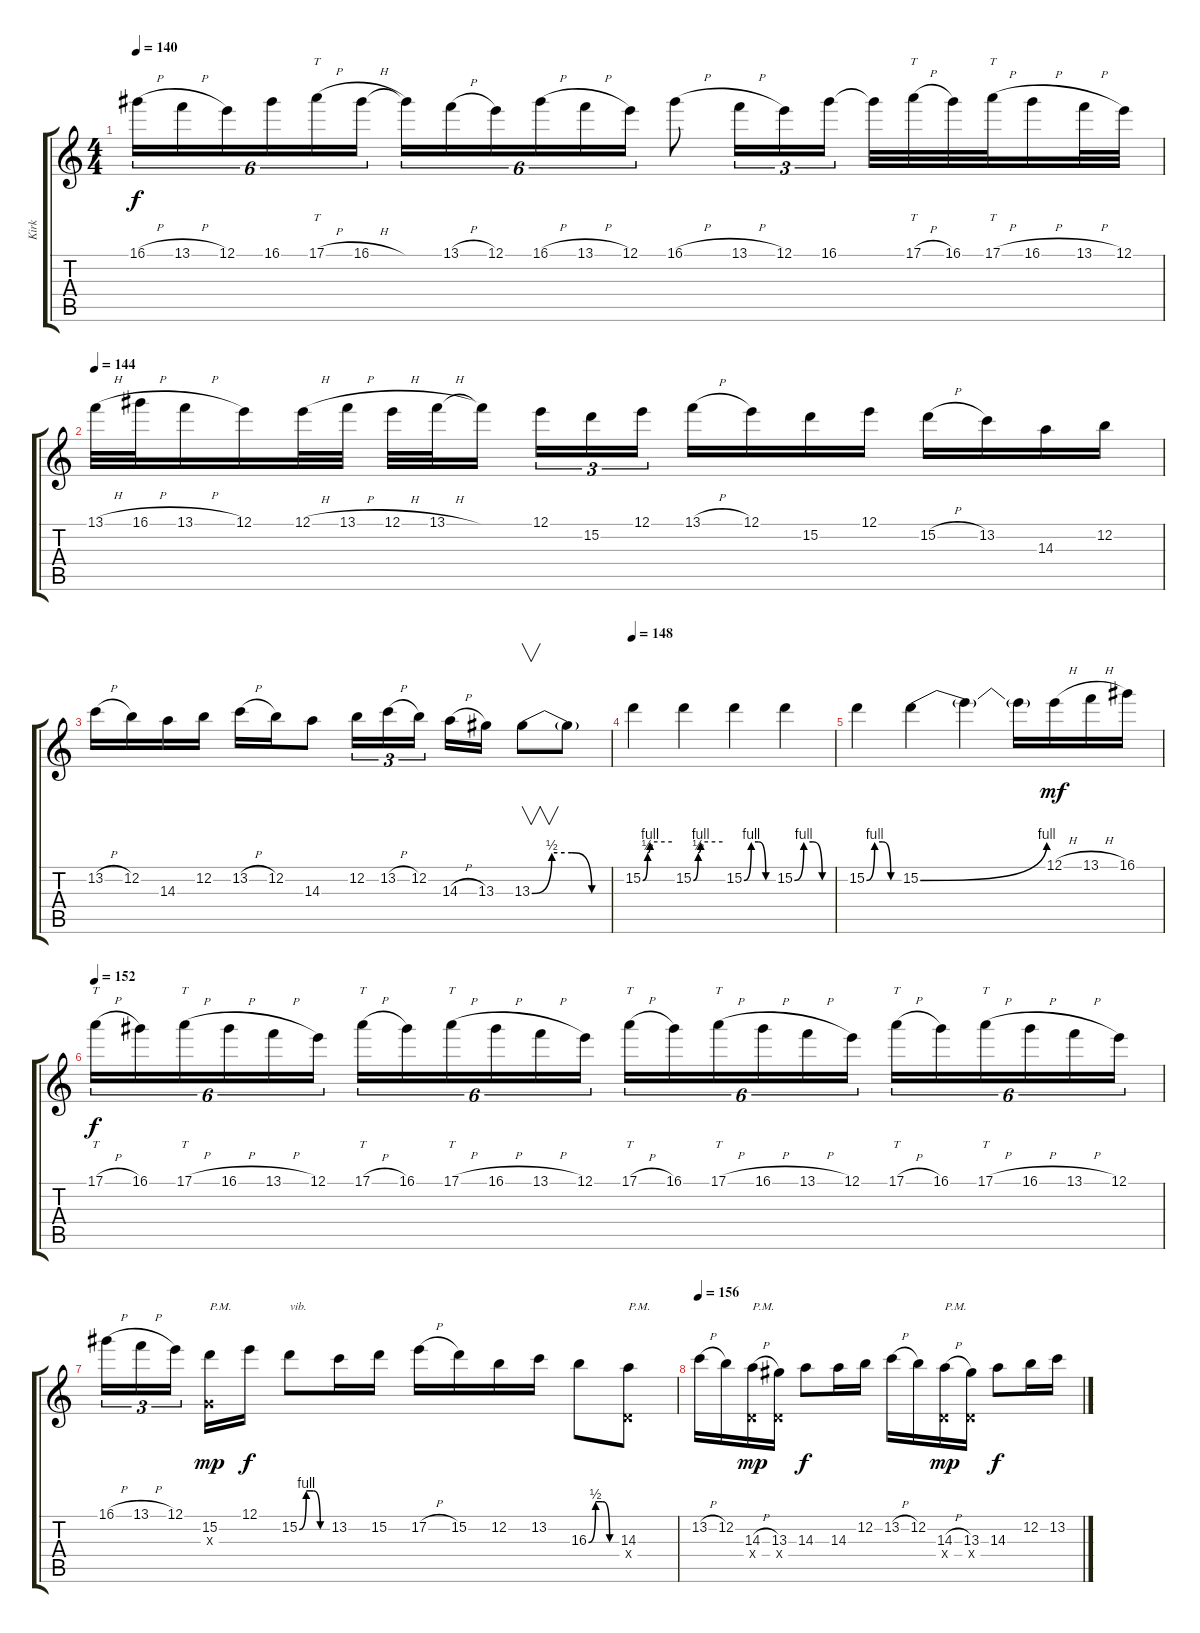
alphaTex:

\track ("Kirk" "Kirk") {instrument distortionguitar}
\staff {score tabs}
\tuning (E4 B3 G3 D3 A2 E2) {hide}
\ts (4 4)
\tempo 140
\clef g2
\ks c
16.1{h}.16{tu (6 4) dy f} 13.1{h}.16{tu (6 4)} 12.1.16{tu (6 4)} 16.1.16{tu (6 4)} 17.1{h}.16{tt tu (6 4)} 16.1{h}.16{tu (6 4)} 16.1{t}.16{tu (6 4)} 13.1{h}.16{tu (6 4)} 12.1.16{tu (6 4)} 16.1{h}.16{tu (6 4)} 13.1{h}.16{tu (6 4)} 12.1.16{tu (6 4)} 16.1{h}.8 13.1{h}.16{tu (3 2)} 12.1.16{tu (3 2)} 16.1.16{tu (3 2)} 16.1{t}.32 17.1{h}.32{tt} 16.1.32 17.1{h}.32{tt} 16.1{h}.16 13.1{h}.32 12.1.32 |
\tempo 144
13.1{h}.32 16.1{h}.32 13.1{h}.16 12.1.16 12.1{h}.32 13.1{h}.32 12.1{h}.32 13.1{h}.32 13.1{t}.16 12.1.16{tu (3 2)} 15.2.16{tu (3 2)} 12.1.16{tu (3 2)} 13.1{h}.16 12.1.16 15.2.16 12.1.16 15.2{h}.16 13.2.16 14.3.16 12.2.16 |
13.2{h}.16 12.2.16 14.3.16 12.2.16 13.2{h}.16 12.2.16 14.3.8 12.2.16{tu (3 2)} 13.2{h}.16{tu (3 2)} 12.2.16{tu (3 2)} 14.3{h}.16 13.3.16 13.3{be (custom 0 0 15 2 30 2 45 0 60 0)}.8{v} 13.3{t}.8 |
\tempo 148
15.2{be (custom 0 0 10 2 15 4 60 4)}.4 15.2{be (custom 0 0 10 2 15 4 60 4)}.4 15.2{be (custom 0 0 15 4 30 4 45 0 60 0)}.4 15.2{be (custom 0 0 15 4 30 4 45 0 60 0)}.4 |
15.2{be (custom 0 0 15 4 30 4 45 0 60 0)}.4 15.2{be (bend 0 0 60 4)}.4 15.2{t}.4 15.2{t}.16 12.1{h}.16{dy mf} 13.1{h}.16 16.1.16 |
\tempo 152
17.1{h}.16{tt tu (6 4) dy f} 16.1.16{tu (6 4)} 17.1{h}.16{tt tu (6 4)} 16.1{h}.16{tu (6 4)} 13.1{h}.16{tu (6 4)} 12.1.16{tu (6 4)} 17.1{h}.16{tt tu (6 4)} 16.1.16{tu (6 4)} 17.1{h}.16{tt tu (6 4)} 16.1{h}.16{tu (6 4)} 13.1{h}.16{tu (6 4)} 12.1.16{tu (6 4)} 17.1{h}.16{tt tu (6 4)} 16.1.16{tu (6 4)} 17.1{h}.16{tt tu (6 4)} 16.1{h}.16{tu (6 4)} 13.1{h}.16{tu (6 4)} 12.1.16{tu (6 4)} 17.1{h}.16{tt tu (6 4)} 16.1.16{tu (6 4)} 17.1{h}.16{tt tu (6 4)} 16.1{h}.16{tu (6 4)} 13.1{h}.16{tu (6 4)} 12.1.16{tu (6 4)} |
16.1{h}.16{tu (3 2)} 13.1{h}.16{tu (3 2)} 12.1.16{tu (3 2)} (15.2 0.3{x}).16{txt "P.M." dy mp} 12.1.16{dy f} 15.2{be (custom 0 0 15 4 30 4 45 0 60 0)}.8{txt "vib."} 13.2.16 15.2.16 17.2{h}.16 15.2.16 12.2.16 13.2.16 16.3{be (custom 0 0 15 2 30 2 45 0 60 0)}.8 (14.3 0.4{x}).8{txt "P.M."} |
\tempo 156
13.2{h}.16 12.2.16 (14.3{h} 0.4{x}).16{txt "P.M." dy mp} (13.3 0.4{x}).16 14.3.8{dy f} 14.3.16 12.2.16 13.2{h}.16 12.2.16 (14.3{h} 0.4{x}).16{txt "P.M." dy mp} (13.3 0.4{x}).16 14.3.8{dy f} 12.2.16 13.2.16
